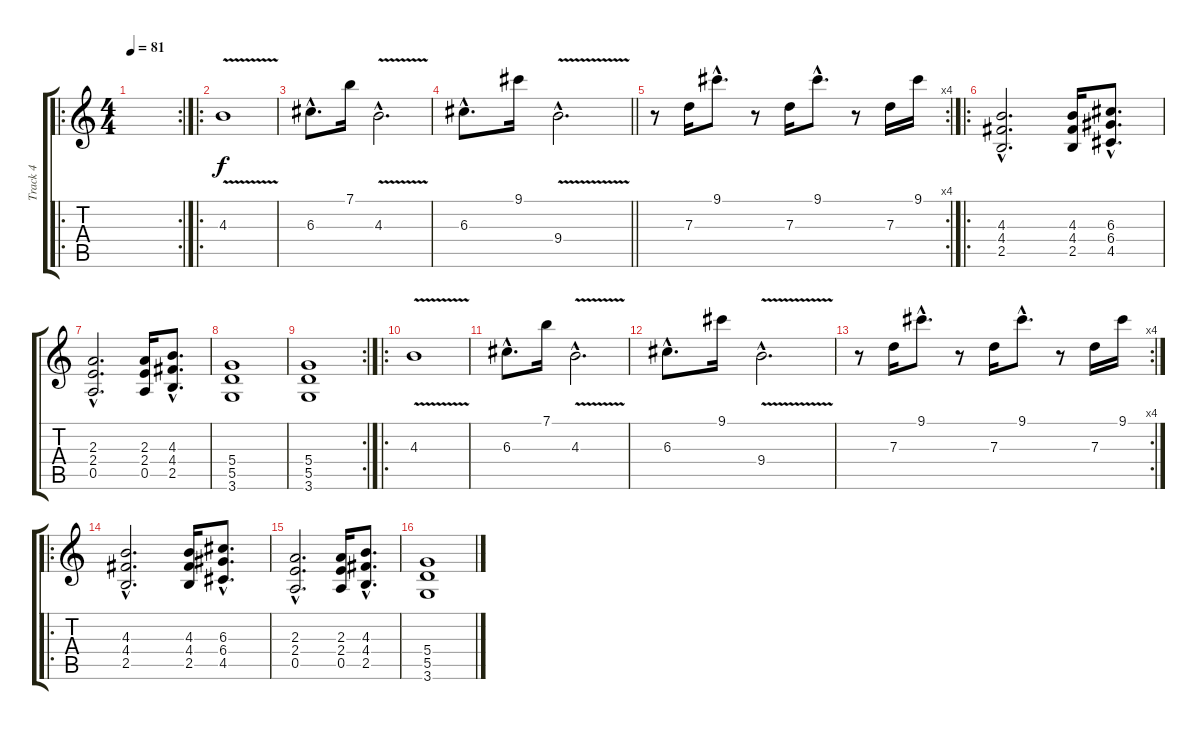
\track ("Track 4" "Track 4") {instrument overdrivenguitar}
\staff {score tabs}
\tuning (E4 B3 G3 D3 A2 E2) {hide}
\ro
\rc 2
\ts (4 4)
\tempo 81
\clef g2
\ks c
|
\ro
4.3{v}.1 |
6.3{hac}.8{d} 7.1.16 4.3{v hac}.2{d} |
\barLineRight lightlight
6.3{hac}.8{d} 9.1.16 9.4{v hac}.2{d} |
\rc 4
r.8 7.3.16 9.1{hac}.8{d} r.8 7.3.16 9.1{hac}.8{d} r.8 7.3.16 9.1.16 |
\ro
(4.3{hac} 4.4{hac} 2.5{hac}).2{d} (4.3 4.4 2.5).16 (6.3{hac} 6.4{hac} 4.5{hac}).8{d} |
(2.3{hac} 2.4{hac} 0.5{hac}).2{d} (2.3 2.4 0.5).16 (4.3{hac} 4.4{hac} 2.5{hac}).8{d} |
(5.4 5.5 3.6).1 |
\rc 2
(5.4 5.5 3.6).1 |
\ro
4.3{v}.1 |
6.3{hac}.8{d} 7.1.16 4.3{v hac}.2{d} |
6.3{hac}.8{d} 9.1.16 9.4{v hac}.2{d} |
\rc 4
r.8 7.3.16 9.1{hac}.8{d} r.8 7.3.16 9.1{hac}.8{d} r.8 7.3.16 9.1.16 |
\ro
(4.3{hac} 4.4{hac} 2.5{hac}).2{d} (4.3 4.4 2.5).16 (6.3{hac} 6.4{hac} 4.5{hac}).8{d} |
(2.3{hac} 2.4{hac} 0.5{hac}).2{d} (2.3 2.4 0.5).16 (4.3{hac} 4.4{hac} 2.5{hac}).8{d} |
(5.4 5.5 3.6).1
